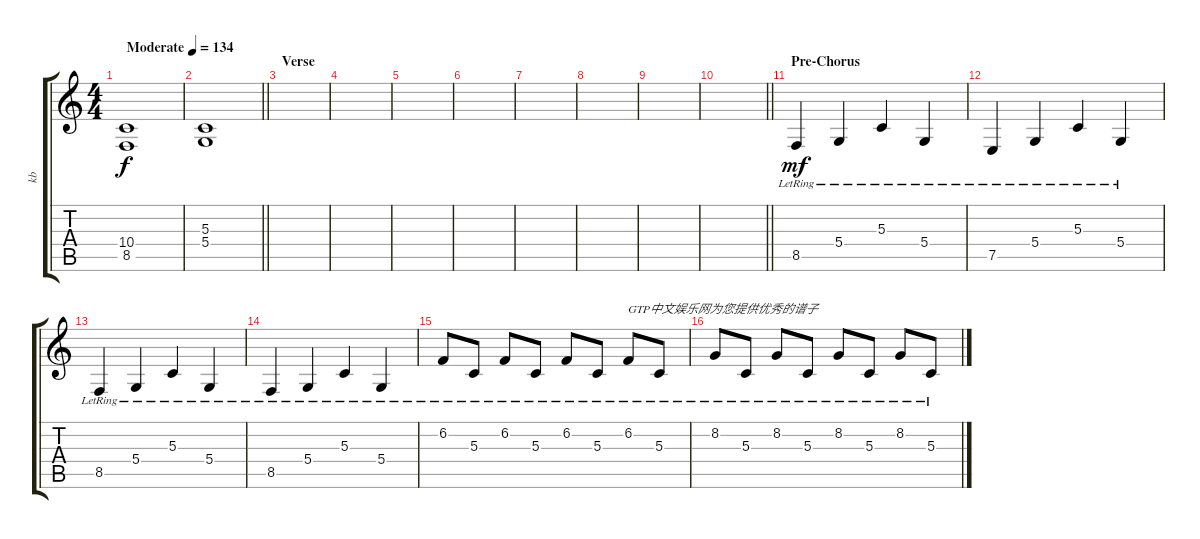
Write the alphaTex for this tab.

\track ("kb" "kb") {instrument honkytonkpiano}
\staff {score tabs}
\tuning (E4 B3 G3 D3 A2 E2) {hide}
\ts (4 4)
\tempo (134 "Moderate")
\clef g2
\ks c
(10.4 8.5).1{dy f instrument honkytonkpiano} |
\barLineRight lightlight
(5.3 5.4).1 |
\section ("" "Verse")
|
|
|
|
|
|
|
\barLineRight lightlight
|
\section ("" "Pre-Chorus")
8.5{lr}.4{dy mf} 5.4{lr}.4 5.3{lr}.4 5.4{lr}.4 |
7.5{lr}.4 5.4{lr}.4 5.3{lr}.4 5.4{lr}.4 |
8.5{lr}.4 5.4{lr}.4 5.3{lr}.4 5.4{lr}.4 |
8.5{lr}.4 5.4{lr}.4 5.3{lr}.4 5.4{lr}.4 |
6.2{lr}.8 5.3{lr}.8 6.2{lr}.8 5.3{lr}.8 6.2{lr}.8 5.3{lr}.8 6.2{lr}.8{txt "GTP中文娱乐网为您提供优秀的谱子"} 5.3{lr}.8 |
8.2{lr}.8 5.3{lr}.8 8.2{lr}.8 5.3{lr}.8 8.2{lr}.8 5.3{lr}.8 8.2{lr}.8 5.3{lr}.8
